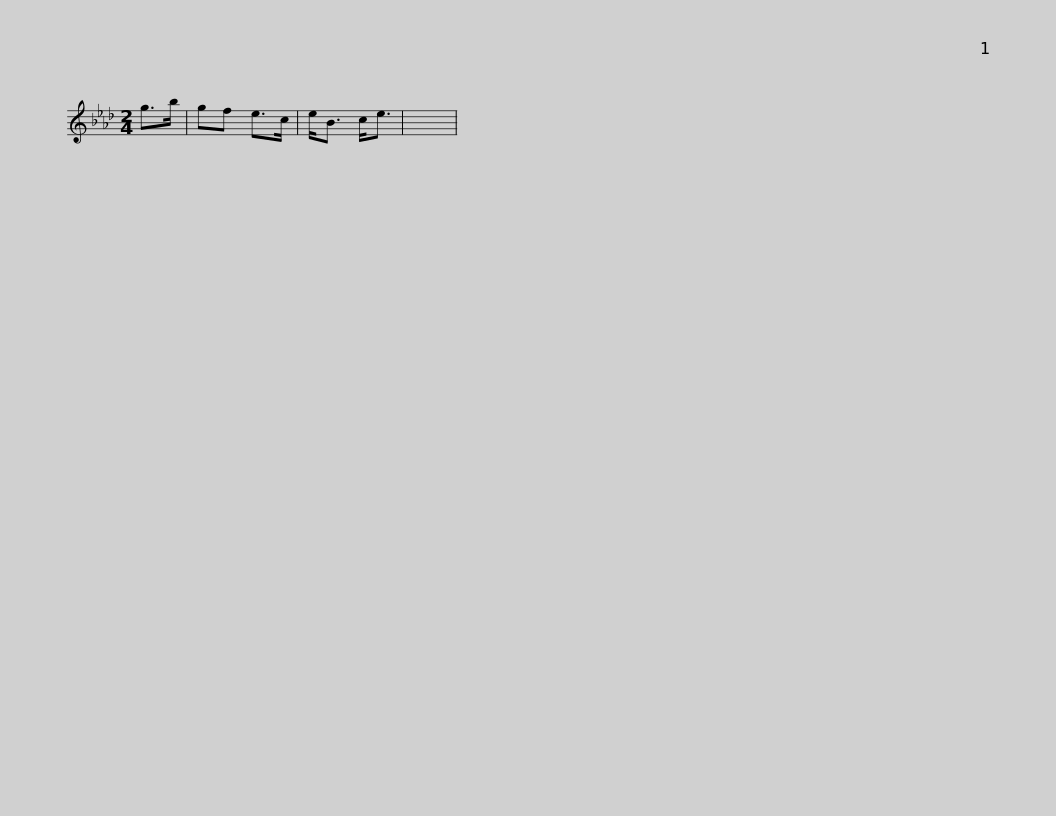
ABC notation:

X:1
L:1/8
M:2/4
I:linebreak $
K:Ab
V:1 treble
V:1
 g>b | gf e>c | e<B c<e | x4 | %4
